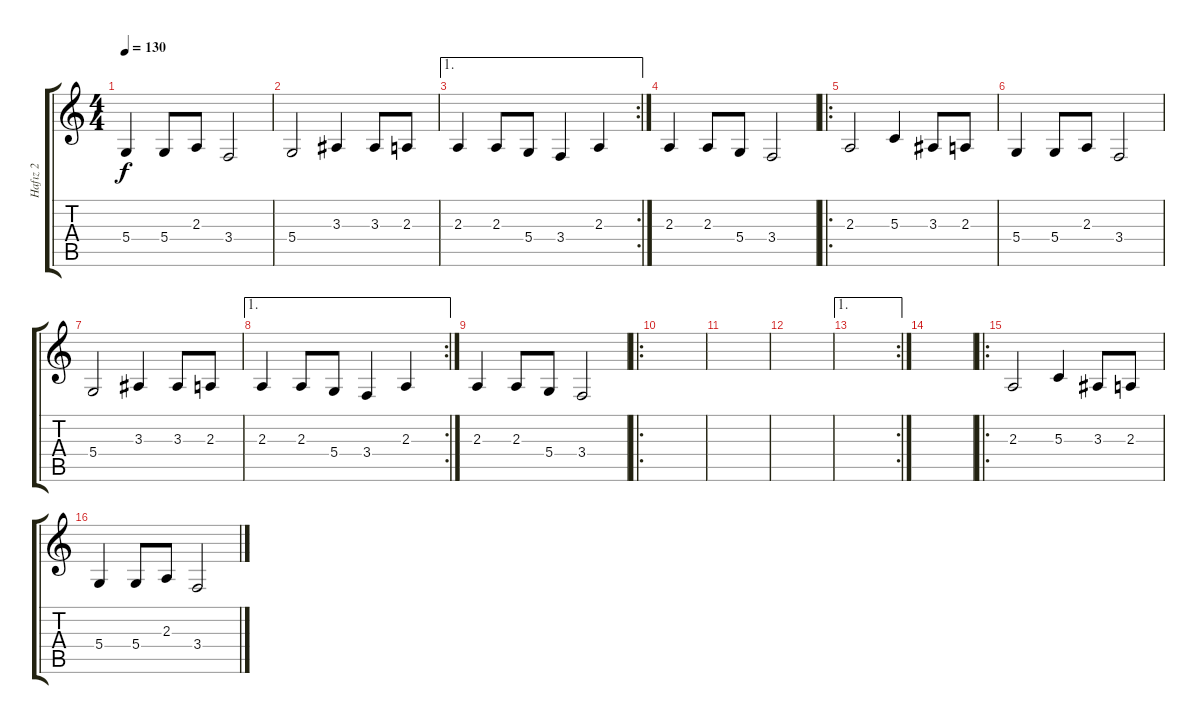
\track ("Hafız 2" "Hafız 2") {instrument choiraahs}
\staff {score tabs}
\tuning (E4 B3 G3 D3 A2 E2) {hide}
\ts (4 4)
\tempo 130
\clef g2
\ks c
5.4.4{dy f} 5.4.8 2.3.8 3.4.2 |
5.4.2 3.3.4 3.3.8 2.3.8 |
\ae 1
\rc 2
2.3.4 2.3.8 5.4.8 3.4.4 2.3.4 |
2.3.4 2.3.8 5.4.8 3.4.2 |
\ro
2.3.2 5.3.4 3.3.8 2.3.8 |
5.4.4 5.4.8 2.3.8 3.4.2 |
5.4.2 3.3.4 3.3.8 2.3.8 |
\ae 1
\rc 2
2.3.4 2.3.8 5.4.8 3.4.4 2.3.4 |
2.3.4 2.3.8 5.4.8 3.4.2 |
\ro
|
|
|
\ae 1
\rc 2
|
|
\ro
2.3.2 5.3.4 3.3.8 2.3.8 |
5.4.4 5.4.8 2.3.8 3.4.2
